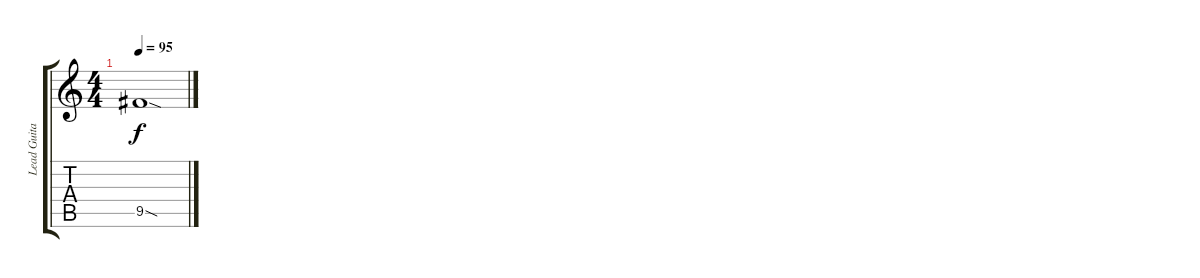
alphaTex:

\track ("Lead Guitar" "Lead Guita") {instrument electricguitarjazz}
\staff {score tabs}
\tuning (E4 B3 G3 D3 A2 E2) {hide}
\ts (4 4)
\tempo 95
\clef g2
\ks c
9.5{sod t}.1{dy f}
